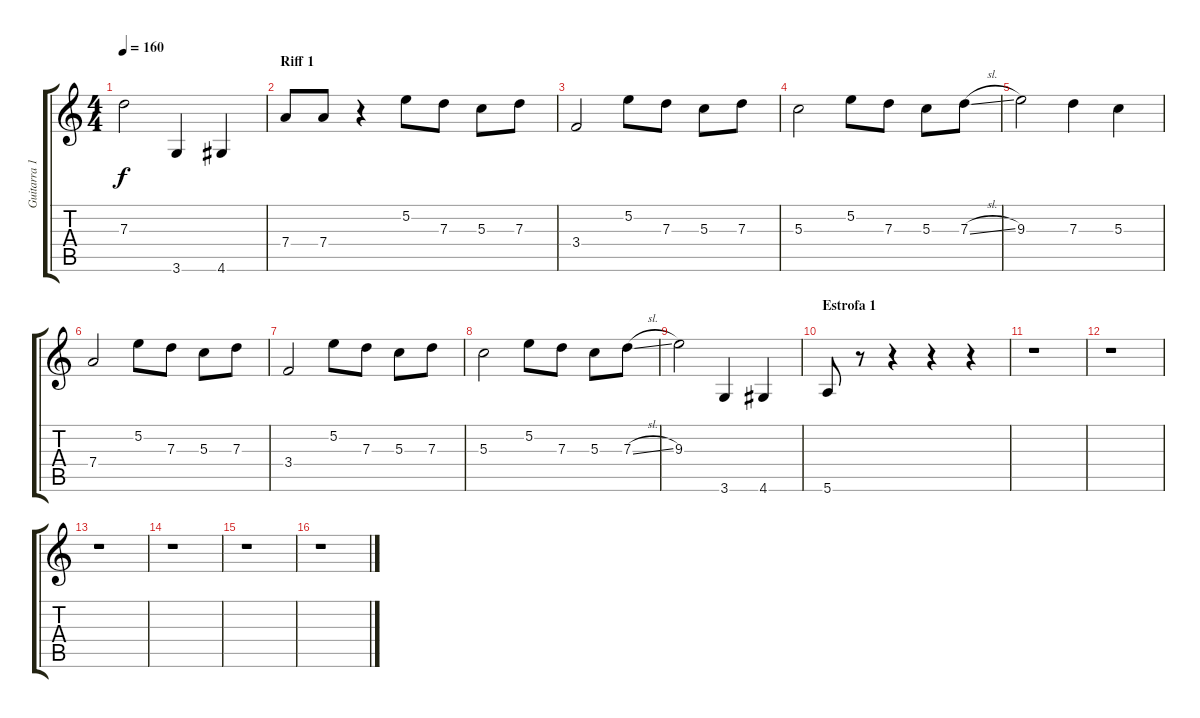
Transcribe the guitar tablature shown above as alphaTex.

\track ("Guitarra 1" "Guitarra 1") {instrument distortionguitar}
\staff {score tabs}
\tuning (E4 B3 G3 D3 A2 E2) {hide}
\ts (4 4)
\tempo 160
\clef g2
\ks c
7.3.2{dy f} 3.6.4 4.6.4 |
\section ("" "Riff 1")
7.4.8 7.4.8 r.4 5.2.8 7.3.8 5.3.8 7.3.8 |
3.4.2 5.2.8 7.3.8 5.3.8 7.3.8 |
5.3.2 5.2.8 7.3.8 5.3.8 7.3{sl}.8 |
9.3.2 7.3.4 5.3.4 |
7.4.2 5.2.8 7.3.8 5.3.8 7.3.8 |
3.4.2 5.2.8 7.3.8 5.3.8 7.3.8 |
5.3.2 5.2.8 7.3.8 5.3.8 7.3{sl}.8 |
9.3.2 3.6.4 4.6.4 |
\section ("" "Estrofa 1")
5.6.8 r.8 r.4 r.4 r.4 |
r.1 |
r.1 |
r.1 |
r.1 |
r.1 |
r.1
